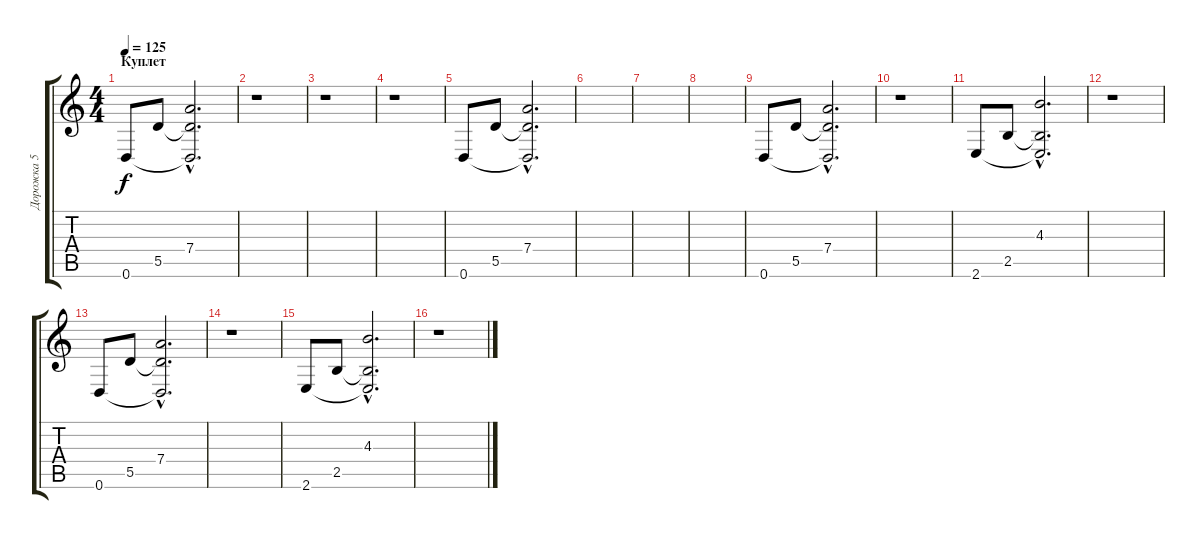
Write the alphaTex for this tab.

\track ("Дорожка 5" "Дорожка 5") {instrument distortionguitar}
\staff {score tabs}
\tuning (E4 B3 G3 D3 A2 D2) {hide}
\ts (4 4)
\section ("" "Куплет")
\tempo 125
\clef g2
\ks c
0.6.8{dy f volume 13 balance 8 instrument electricguitarclean} 5.5.8 (7.4{hac} 5.5{hac t} 0.6{hac t}).2{d} |
r.1 |
r.1 |
r.1 |
0.6.8{instrument electricguitarclean} 5.5.8 (7.4{hac} 5.5{hac t} 0.6{hac t}).2{d} |
|
|
|
0.6.8{volume 13 balance 8 instrument electricguitarclean} 5.5.8 (7.4{hac} 5.5{hac t} 0.6{hac t}).2{d} |
r.1 |
2.6.8 2.5.8 (4.3{hac} 2.5{hac t} 2.6{hac t}).2{d} |
r.1 |
0.6.8{volume 13 balance 8 instrument electricguitarclean} 5.5.8 (7.4{hac} 5.5{hac t} 0.6{hac t}).2{d} |
r.1 |
2.6.8 2.5.8 (4.3{hac} 2.5{hac t} 2.6{hac t}).2{d} |
r.1
